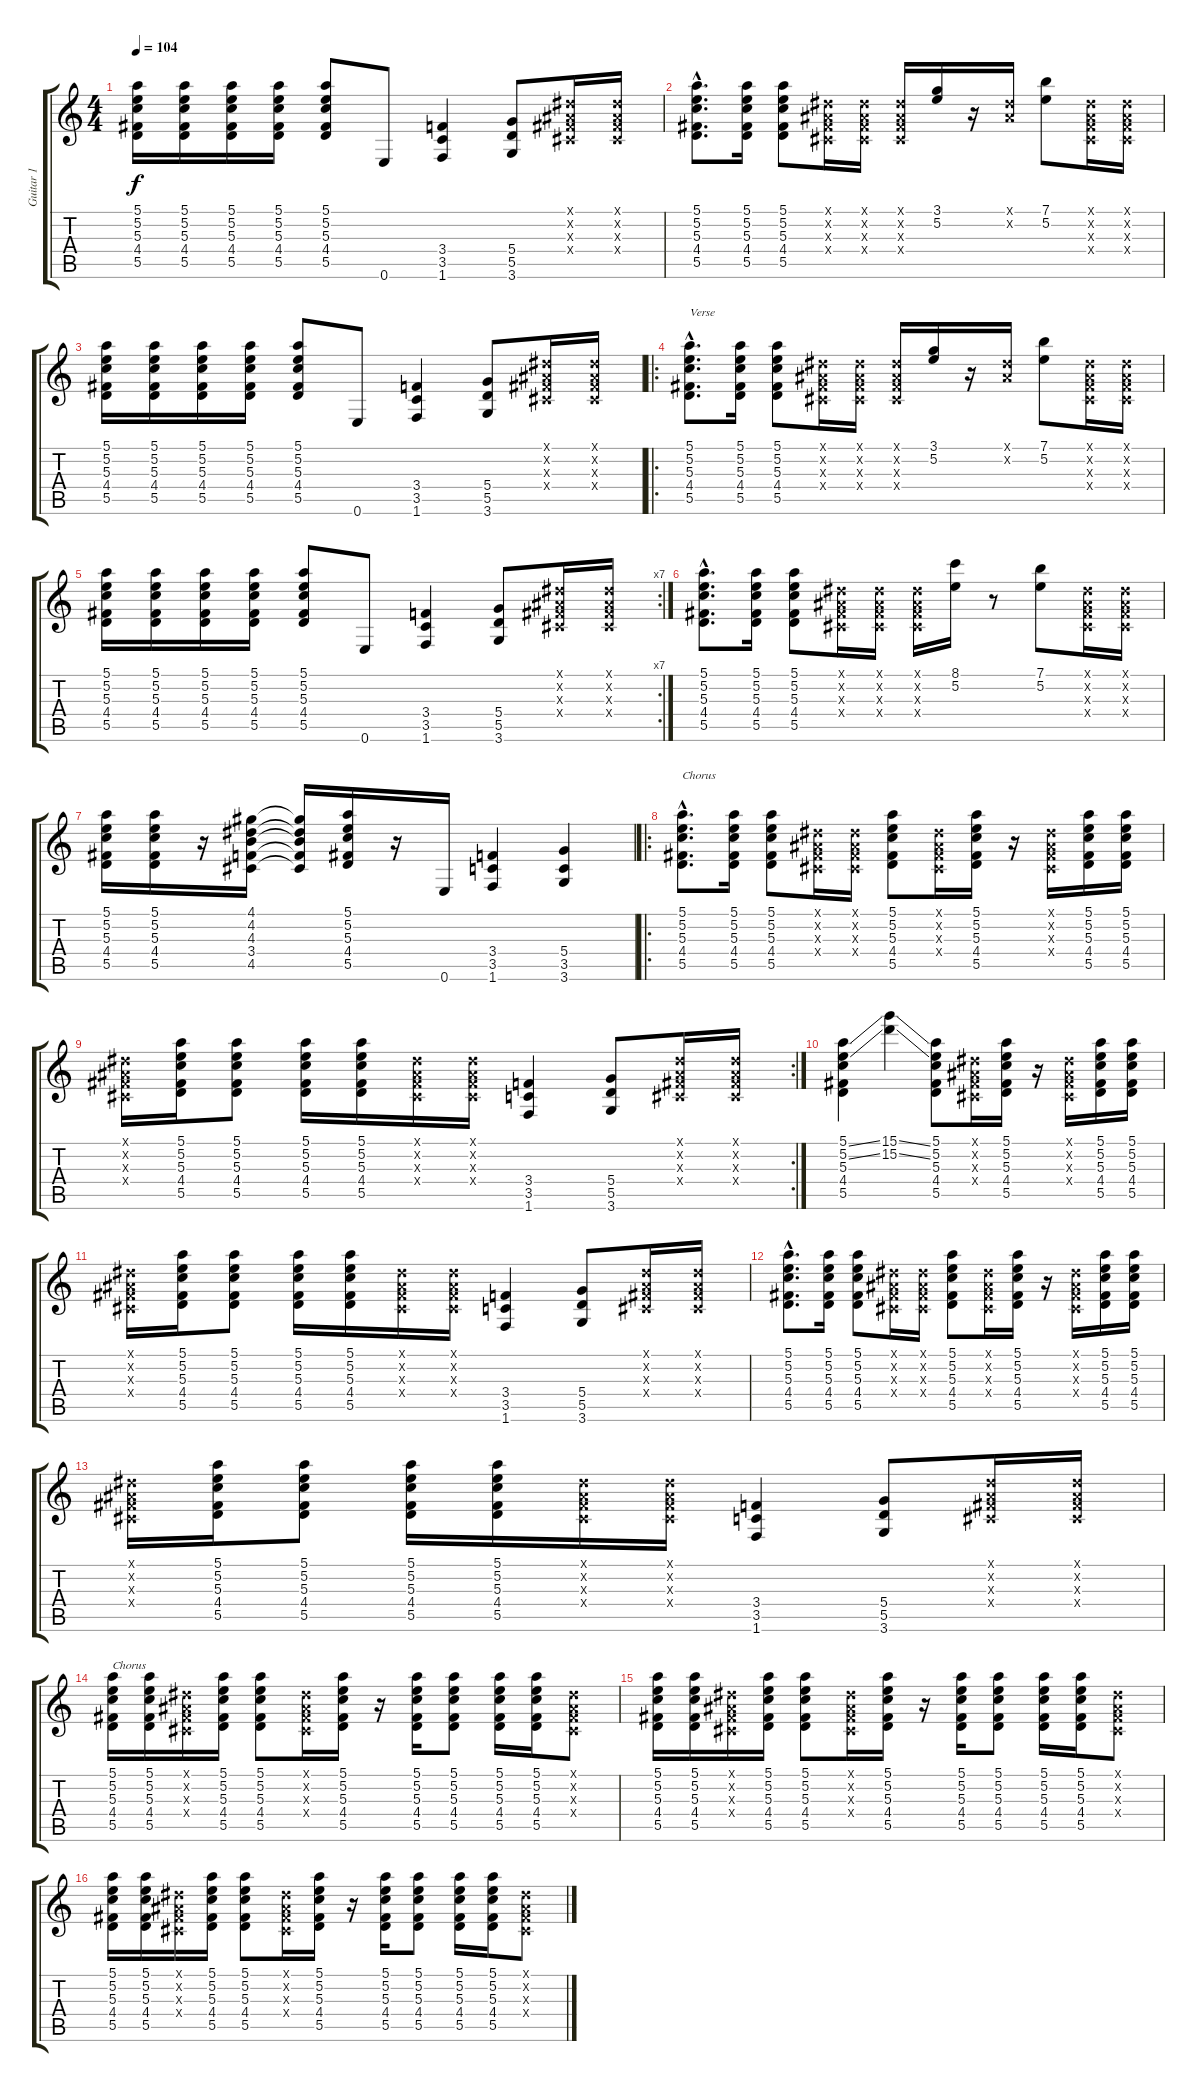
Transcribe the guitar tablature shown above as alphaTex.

\track ("Guitar 1" "Guitar 1") {instrument overdrivenguitar}
\staff {score tabs}
\tuning (E4 B3 G3 D3 A2 E2) {hide}
\ts (4 4)
\tempo 104
\clef g2
\ks c
(5.1 5.2 5.3 4.4 5.5).16{dy f} (5.1 5.2 5.3 4.4 5.5).16 (5.1 5.2 5.3 4.4 5.5).16 (5.1 5.2 5.3 4.4 5.5).16 (5.1 5.2 5.3 4.4 5.5).8 0.6.8 (3.4 3.5 1.6).4 (5.4 5.5 3.6).8 (-1.1{x} -1.2{x} -1.3{x} -1.4{x}).16 (-1.1{x} -1.2{x} -1.3{x} -1.4{x}).16 |
(5.1{hac} 5.2{hac} 5.3{hac} 4.4{hac} 5.5{hac}).8{d} (5.1 5.2 5.3 4.4 5.5).16 (5.1 5.2 5.3 4.4 5.5).8 (-1.1{x} -1.2{x} -1.3{x} -1.4{x}).16 (-1.1{x} -1.2{x} -1.3{x} -1.4{x}).16 (-1.1{x} -1.2{x} -1.3{x} -1.4{x}).16 (3.1 5.2).16 r.16 (-1.1{x} -1.2{x}).16 (7.1 5.2).8 (-1.1{x} -1.2{x} -1.3{x} -1.4{x}).16 (-1.1{x} -1.2{x} -1.3{x} -1.4{x}).16 |
(5.1 5.2 5.3 4.4 5.5).16 (5.1 5.2 5.3 4.4 5.5).16 (5.1 5.2 5.3 4.4 5.5).16 (5.1 5.2 5.3 4.4 5.5).16 (5.1 5.2 5.3 4.4 5.5).8 0.6.8 (3.4 3.5 1.6).4 (5.4 5.5 3.6).8 (-1.1{x} -1.2{x} -1.3{x} -1.4{x}).16 (-1.1{x} -1.2{x} -1.3{x} -1.4{x}).16 |
\ro
(5.1{hac} 5.2{hac} 5.3{hac} 4.4{hac} 5.5{hac}).8{d txt "Verse"} (5.1 5.2 5.3 4.4 5.5).16 (5.1 5.2 5.3 4.4 5.5).8 (-1.1{x} -1.2{x} -1.3{x} -1.4{x}).16 (-1.1{x} -1.2{x} -1.3{x} -1.4{x}).16 (-1.1{x} -1.2{x} -1.3{x} -1.4{x}).16 (3.1 5.2).16 r.16 (-1.1{x} -1.2{x}).16 (7.1 5.2).8 (-1.1{x} -1.2{x} -1.3{x} -1.4{x}).16 (-1.1{x} -1.2{x} -1.3{x} -1.4{x}).16 |
\rc 7
(5.1 5.2 5.3 4.4 5.5).16 (5.1 5.2 5.3 4.4 5.5).16 (5.1 5.2 5.3 4.4 5.5).16 (5.1 5.2 5.3 4.4 5.5).16 (5.1 5.2 5.3 4.4 5.5).8 0.6.8 (3.4 3.5 1.6).4 (5.4 5.5 3.6).8 (-1.1{x} -1.2{x} -1.3{x} -1.4{x}).16 (-1.1{x} -1.2{x} -1.3{x} -1.4{x}).16 |
(5.1{hac} 5.2{hac} 5.3{hac} 4.4{hac} 5.5{hac}).8{d} (5.1 5.2 5.3 4.4 5.5).16 (5.1 5.2 5.3 4.4 5.5).8 (-1.1{x} -1.2{x} -1.3{x} -1.4{x}).16 (-1.1{x} -1.2{x} -1.3{x} -1.4{x}).16 (-1.1{x} -1.2{x} -1.3{x} -1.4{x}).16 (8.1 5.2).16 r.8 (7.1 5.2).8 (-1.1{x} -1.2{x} -1.3{x} -1.4{x}).16 (-1.1{x} -1.2{x} -1.3{x} -1.4{x}).16 |
(5.1 5.2 5.3 4.4 5.5).16 (5.1 5.2 5.3 4.4 5.5).16 r.16 (4.1 4.2 4.3 3.4 4.5).16 (4.1{t} 4.2{t} 4.3{t} 3.4{t} 4.5{t}).16 (5.1 5.2 5.3 4.4 5.5).16 r.16 0.6.16 (3.4 3.5 1.6).4 (5.4 3.5 3.6).4 |
\ro
(5.1{hac} 5.2{hac} 5.3{hac} 4.4{hac} 5.5{hac}).8{d txt "Chorus"} (5.1 5.2 5.3 4.4 5.5).16 (5.1 5.2 5.3 4.4 5.5).8 (-1.1{x} -1.2{x} -1.3{x} -1.4{x}).16 (-1.1{x} -1.2{x} -1.3{x} -1.4{x}).16 (5.1 5.2 5.3 4.4 5.5).8 (-1.1{x} -1.2{x} -1.3{x} -1.4{x}).16 (5.1 5.2 5.3 4.4 5.5).16 r.16 (-1.1{x} -1.2{x} -1.3{x} -1.4{x}).16 (5.1 5.2 5.3 4.4 5.5).16 (5.1 5.2 5.3 4.4 5.5).16 |
\rc 2
(-1.1{x} -1.2{x} -1.3{x} -1.4{x}).16 (5.1 5.2 5.3 4.4 5.5).16 (5.1 5.2 5.3 4.4 5.5).8 (5.1 5.2 5.3 4.4 5.5).16 (5.1 5.2 5.3 4.4 5.5).16 (-1.1{x} -1.2{x} -1.3{x} -1.4{x}).16 (-1.1{x} -1.2{x} -1.3{x} -1.4{x}).16 (3.4 3.5 1.6).4 (5.4 5.5 3.6).8 (-1.1{x} -1.2{x} -1.3{x} -1.4{x}).16 (-1.1{x} -1.2{x} -1.3{x} -1.4{x}).16 |
(5.1{ss} 5.2{ss} 5.3 4.4 5.5).4 (15.1{ss} 15.2{ss}).4 (5.1 5.2 5.3 4.4 5.5).8 (-1.1{x} -1.2{x} -1.3{x} -1.4{x}).16 (5.1 5.2 5.3 4.4 5.5).16 r.16 (-1.1{x} -1.2{x} -1.3{x} -1.4{x}).16 (5.1 5.2 5.3 4.4 5.5).16 (5.1 5.2 5.3 4.4 5.5).16 |
(-1.1{x} -1.2{x} -1.3{x} -1.4{x}).16 (5.1 5.2 5.3 4.4 5.5).16 (5.1 5.2 5.3 4.4 5.5).8 (5.1 5.2 5.3 4.4 5.5).16 (5.1 5.2 5.3 4.4 5.5).16 (-1.1{x} -1.2{x} -1.3{x} -1.4{x}).16 (-1.1{x} -1.2{x} -1.3{x} -1.4{x}).16 (3.4 3.5 1.6).4 (5.4 5.5 3.6).8 (-1.1{x} -1.2{x} -1.3{x} -1.4{x}).16 (-1.1{x} -1.2{x} -1.3{x} -1.4{x}).16 |
(5.1{hac} 5.2{hac} 5.3{hac} 4.4{hac} 5.5{hac}).8{d} (5.1 5.2 5.3 4.4 5.5).16 (5.1 5.2 5.3 4.4 5.5).8 (-1.1{x} -1.2{x} -1.3{x} -1.4{x}).16 (-1.1{x} -1.2{x} -1.3{x} -1.4{x}).16 (5.1 5.2 5.3 4.4 5.5).8 (-1.1{x} -1.2{x} -1.3{x} -1.4{x}).16 (5.1 5.2 5.3 4.4 5.5).16 r.16 (-1.1{x} -1.2{x} -1.3{x} -1.4{x}).16 (5.1 5.2 5.3 4.4 5.5).16 (5.1 5.2 5.3 4.4 5.5).16 |
(-1.1{x} -1.2{x} -1.3{x} -1.4{x}).16 (5.1 5.2 5.3 4.4 5.5).16 (5.1 5.2 5.3 4.4 5.5).8 (5.1 5.2 5.3 4.4 5.5).16 (5.1 5.2 5.3 4.4 5.5).16 (-1.1{x} -1.2{x} -1.3{x} -1.4{x}).16 (-1.1{x} -1.2{x} -1.3{x} -1.4{x}).16 (3.4 3.5 1.6).4 (5.4 5.5 3.6).8 (-1.1{x} -1.2{x} -1.3{x} -1.4{x}).16 (-1.1{x} -1.2{x} -1.3{x} -1.4{x}).16 |
(5.1 5.2 5.3 4.4 5.5).16{txt "Chorus"} (5.1 5.2 5.3 4.4 5.5).16 (-1.1{x} -1.2{x} -1.3{x} -1.4{x}).16 (5.1 5.2 5.3 4.4 5.5).16 (5.1 5.2 5.3 4.4 5.5).8 (-1.1{x} -1.2{x} -1.3{x} -1.4{x}).16 (5.1 5.2 5.3 4.4 5.5).16 r.16 (5.1 5.2 5.3 4.4 5.5).16 (5.1 5.2 5.3 4.4 5.5).8 (5.1 5.2 5.3 4.4 5.5).16 (5.1 5.2 5.3 4.4 5.5).16 (-1.1{x} -1.2{x} -1.3{x} -1.4{x}).8 |
(5.1 5.2 5.3 4.4 5.5).16 (5.1 5.2 5.3 4.4 5.5).16 (-1.1{x} -1.2{x} -1.3{x} -1.4{x}).16 (5.1 5.2 5.3 4.4 5.5).16 (5.1 5.2 5.3 4.4 5.5).8 (-1.1{x} -1.2{x} -1.3{x} -1.4{x}).16 (5.1 5.2 5.3 4.4 5.5).16 r.16 (5.1 5.2 5.3 4.4 5.5).16 (5.1 5.2 5.3 4.4 5.5).8 (5.1 5.2 5.3 4.4 5.5).16 (5.1 5.2 5.3 4.4 5.5).16 (-1.1{x} -1.2{x} -1.3{x} -1.4{x}).8 |
(5.1 5.2 5.3 4.4 5.5).16 (5.1 5.2 5.3 4.4 5.5).16 (-1.1{x} -1.2{x} -1.3{x} -1.4{x}).16 (5.1 5.2 5.3 4.4 5.5).16 (5.1 5.2 5.3 4.4 5.5).8 (-1.1{x} -1.2{x} -1.3{x} -1.4{x}).16 (5.1 5.2 5.3 4.4 5.5).16 r.16 (5.1 5.2 5.3 4.4 5.5).16 (5.1 5.2 5.3 4.4 5.5).8 (5.1 5.2 5.3 4.4 5.5).16 (5.1 5.2 5.3 4.4 5.5).16 (-1.1{x} -1.2{x} -1.3{x} -1.4{x}).8
